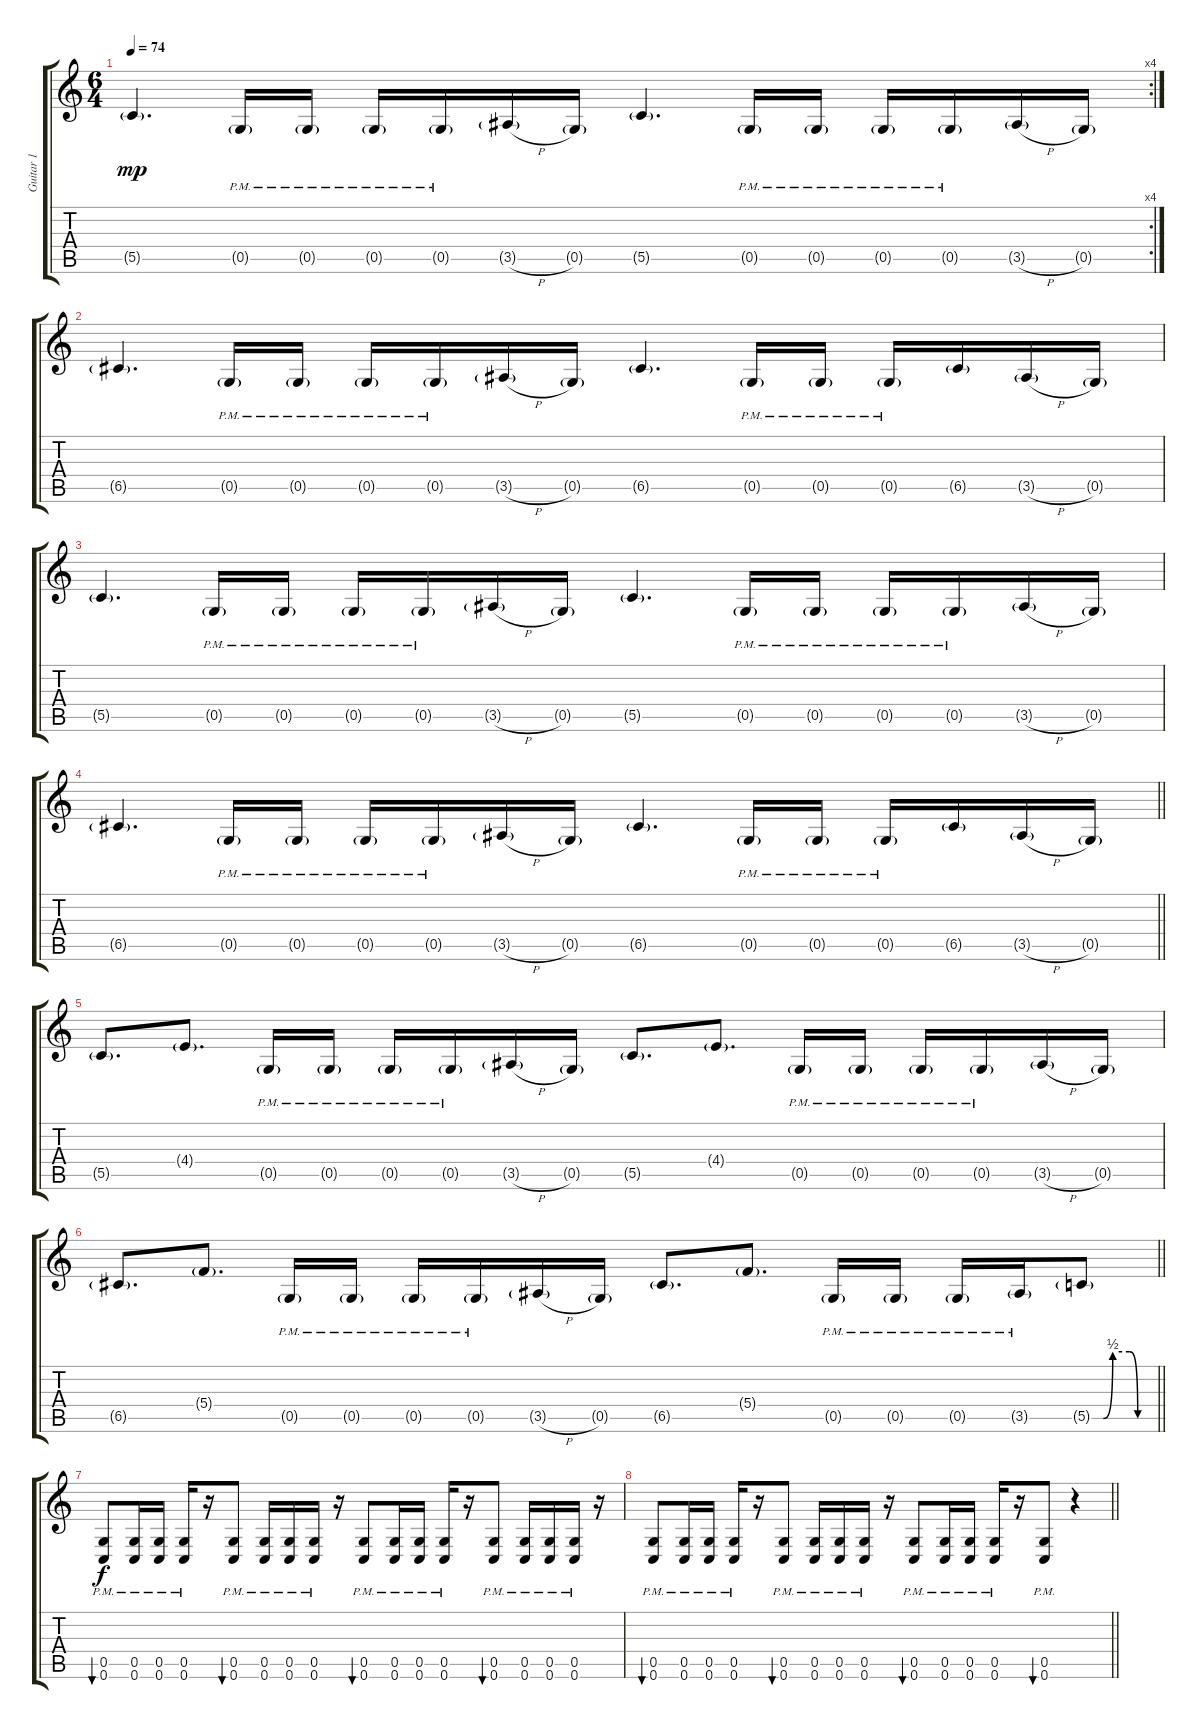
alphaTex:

\track ("Guitar 1" "Guitar 1") {instrument distortionguitar}
\staff {score tabs}
\tuning (E4 C4 G3 C3 G2 C2) {hide}
\rc 4
\ts (6 4)
\tempo 74
\clef g2
\ks c
5.5{g}.4{d dy mp volume 0 instrument distortionguitar} 0.5{g pm}.16 0.5{g pm}.16 0.5{g pm}.16 0.5{g pm}.16 3.5{h g}.16 0.5{g}.16 5.5{g}.4{d} 0.5{g pm}.16 0.5{g pm}.16 0.5{g pm}.16 0.5{g pm}.16 3.5{h g}.16 0.5{g}.16 |
6.5{g}.4{d} 0.5{g pm}.16 0.5{g pm}.16 0.5{g pm}.16 0.5{g pm}.16 3.5{h g}.16 0.5{g}.16 6.5{g}.4{d} 0.5{g pm}.16 0.5{g pm}.16 0.5{g pm}.16 6.5{g}.16 3.5{h g}.16 0.5{g}.16 |
5.5{g}.4{d} 0.5{g pm}.16 0.5{g pm}.16 0.5{g pm}.16 0.5{g pm}.16 3.5{h g}.16 0.5{g}.16 5.5{g}.4{d} 0.5{g pm}.16 0.5{g pm}.16 0.5{g pm}.16 0.5{g pm}.16 3.5{h g}.16 0.5{g}.16 |
\barLineRight lightlight
6.5{g}.4{d} 0.5{g pm}.16 0.5{g pm}.16 0.5{g pm}.16 0.5{g pm}.16 3.5{h g}.16 0.5{g}.16 6.5{g}.4{d} 0.5{g pm}.16 0.5{g pm}.16 0.5{g pm}.16 6.5{g}.16 3.5{h g}.16 0.5{g}.16 |
5.5{g}.8{d} 4.4{g}.8{d} 0.5{g pm}.16 0.5{g pm}.16 0.5{g pm}.16 0.5{g pm}.16 3.5{h g}.16 0.5{g}.16 5.5{g}.8{d} 4.4{g}.8{d} 0.5{g pm}.16 0.5{g pm}.16 0.5{g pm}.16 0.5{g pm}.16 3.5{h g}.16 0.5{g}.16 |
\barLineRight lightlight
6.5{g}.8{d} 5.4{g}.8{d} 0.5{g pm}.16 0.5{g pm}.16 0.5{g pm}.16 0.5{g pm}.16 3.5{h g}.16 0.5{g}.16 6.5{g}.8{d} 5.4{g}.8{d} 0.5{g pm}.16 0.5{g pm}.16 0.5{g pm}.16 3.5{g pm}.16 5.5{be (custom 0 0 11 0 20 2 36 2 44 0 60 0) g}.8 |
(0.5{pm} 0.6).8{bu 240 dy f volume 0} (0.5{pm} 0.6).16 (0.5{pm} 0.6).16 (0.5{pm} 0.6).16 r.16 (0.5{pm} 0.6).8{bu 240} (0.5{pm} 0.6).16 (0.5{pm} 0.6).16 (0.5{pm} 0.6).16 r.16 (0.5{pm} 0.6).8{bu 240} (0.5{pm} 0.6).16 (0.5{pm} 0.6).16 (0.5{pm} 0.6).16 r.16 (0.5{pm} 0.6).8{bu 240} (0.5{pm} 0.6).16 (0.5{pm} 0.6).16 (0.5{pm} 0.6).16 r.16 |
\barLineRight lightlight
(0.5{pm} 0.6).8{bu 240} (0.5{pm} 0.6).16 (0.5{pm} 0.6).16 (0.5{pm} 0.6).16 r.16 (0.5{pm} 0.6).8{bu 240} (0.5{pm} 0.6).16 (0.5{pm} 0.6).16 (0.5{pm} 0.6).16 r.16 (0.5{pm} 0.6).8{bu 240} (0.5{pm} 0.6).16 (0.5{pm} 0.6).16 (0.5{pm} 0.6).16 r.16 (0.5{pm} 0.6).8{bu 240} r.4
